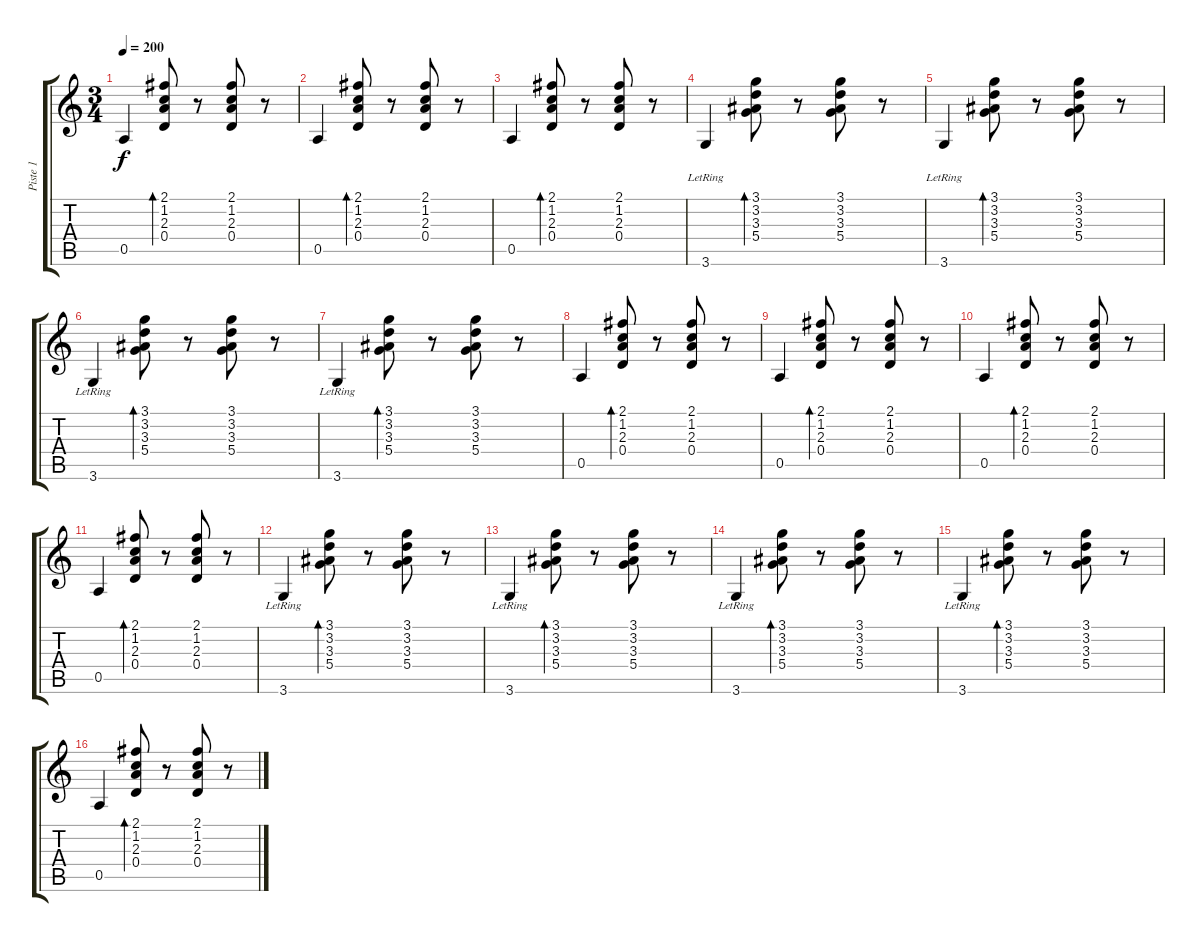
\track ("Piste 1" "Piste 1") {instrument acousticguitarnylon}
\staff {score tabs}
\tuning (E4 B3 G3 D3 A2 E2) {hide}
\ts (3 4)
\tempo 200
\clef g2
\ks c
0.5.4{dy f} (2.1 1.2 2.3 0.4).8{bd 30} r.8 (2.1 1.2 2.3 0.4).8 r.8 |
0.5.4 (2.1 1.2 2.3 0.4).8{bd 30} r.8 (2.1 1.2 2.3 0.4).8 r.8 |
0.5.4 (2.1 1.2 2.3 0.4).8{bd 30} r.8 (2.1 1.2 2.3 0.4).8 r.8 |
3.6{lr}.4 (3.1 3.2 3.3 5.4).8{bd 30} r.8 (3.1 3.2 3.3 5.4).8 r.8 |
3.6{lr}.4 (3.1 3.2 3.3 5.4).8{bd 30} r.8 (3.1 3.2 3.3 5.4).8 r.8 |
3.6{lr}.4 (3.1 3.2 3.3 5.4).8{bd 30} r.8 (3.1 3.2 3.3 5.4).8 r.8 |
3.6{lr}.4 (3.1 3.2 3.3 5.4).8{bd 30} r.8 (3.1 3.2 3.3 5.4).8 r.8 |
0.5.4 (2.1 1.2 2.3 0.4).8{bd 30} r.8 (2.1 1.2 2.3 0.4).8 r.8 |
0.5.4 (2.1 1.2 2.3 0.4).8{bd 30} r.8 (2.1 1.2 2.3 0.4).8 r.8 |
0.5.4 (2.1 1.2 2.3 0.4).8{bd 30} r.8 (2.1 1.2 2.3 0.4).8 r.8 |
0.5.4 (2.1 1.2 2.3 0.4).8{bd 30} r.8 (2.1 1.2 2.3 0.4).8 r.8 |
3.6{lr}.4 (3.1 3.2 3.3 5.4).8{bd 30} r.8 (3.1 3.2 3.3 5.4).8 r.8 |
3.6{lr}.4 (3.1 3.2 3.3 5.4).8{bd 30} r.8 (3.1 3.2 3.3 5.4).8 r.8 |
3.6{lr}.4 (3.1 3.2 3.3 5.4).8{bd 30} r.8 (3.1 3.2 3.3 5.4).8 r.8 |
3.6{lr}.4 (3.1 3.2 3.3 5.4).8{bd 30} r.8 (3.1 3.2 3.3 5.4).8 r.8 |
0.5.4 (2.1 1.2 2.3 0.4).8{bd 30} r.8 (2.1 1.2 2.3 0.4).8 r.8
